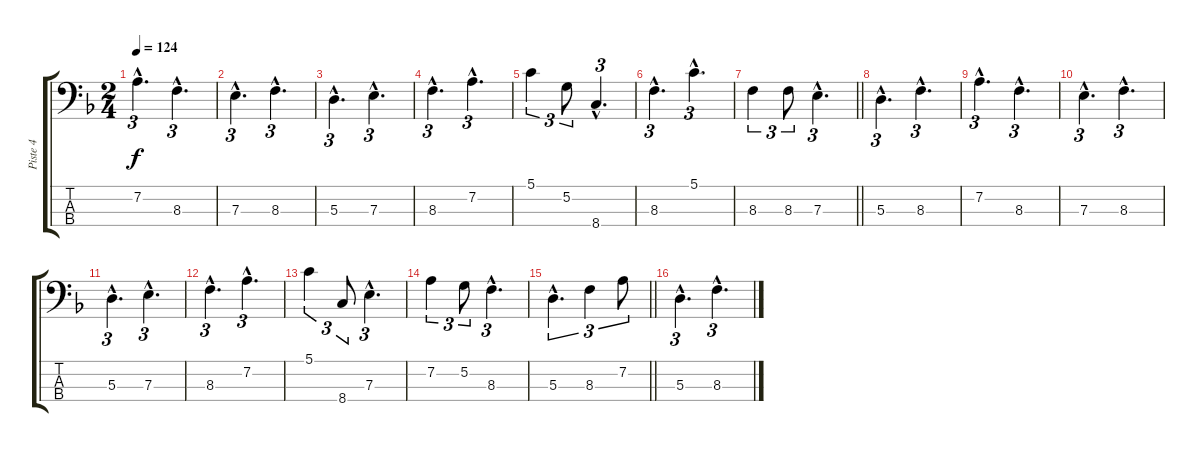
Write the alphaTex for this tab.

\track ("Piste 4" "Piste 4") {instrument electricbassfinger}
\staff {score tabs}
\tuning (G2 D2 A1 E1) {hide}
\ts (2 4)
\tempo 124
\clef f4
\ks dminor
7.2{hac}.4{d tu (3 2) dy f} 8.3{hac}.4{d tu (3 2)} |
7.3{hac}.4{d tu (3 2)} 8.3{hac}.4{d tu (3 2)} |
5.3{hac}.4{d tu (3 2)} 7.3{hac}.4{d tu (3 2)} |
8.3{hac}.4{d tu (3 2)} 7.2{hac}.4{d tu (3 2)} |
5.1.4{tu (3 2)} 5.2.8{tu (3 2)} 8.4{hac}.4{d tu (3 2)} |
8.3{hac}.4{d tu (3 2)} 5.1{hac}.4{d tu (3 2)} |
\barLineRight lightlight
8.3.4{tu (3 2) volume 14 instrument electricbassfinger} 8.3.8{tu (3 2)} 7.3{hac}.4{d tu (3 2)} |
5.3{hac}.4{d tu (3 2)} 8.3{hac}.4{d tu (3 2)} |
7.2{hac}.4{d tu (3 2)} 8.3{hac}.4{d tu (3 2)} |
7.3{hac}.4{d tu (3 2)} 8.3{hac}.4{d tu (3 2)} |
5.3{hac}.4{d tu (3 2)} 7.3{hac}.4{d tu (3 2)} |
8.3{hac}.4{d tu (3 2)} 7.2{hac}.4{d tu (3 2)} |
5.1.4{tu (3 2)} 8.4.8{tu (3 2)} 7.3{hac}.4{d tu (3 2)} |
7.2.4{tu (3 2)} 5.2.8{tu (3 2)} 8.3{hac}.4{d tu (3 2)} |
\barLineRight lightlight
5.3{hac}.4{d tu (3 2)} 8.3.4{tu (3 2)} 7.2.8{tu (3 2)} |
5.3{hac}.4{d tu (3 2)} 8.3{hac}.4{d tu (3 2)}
